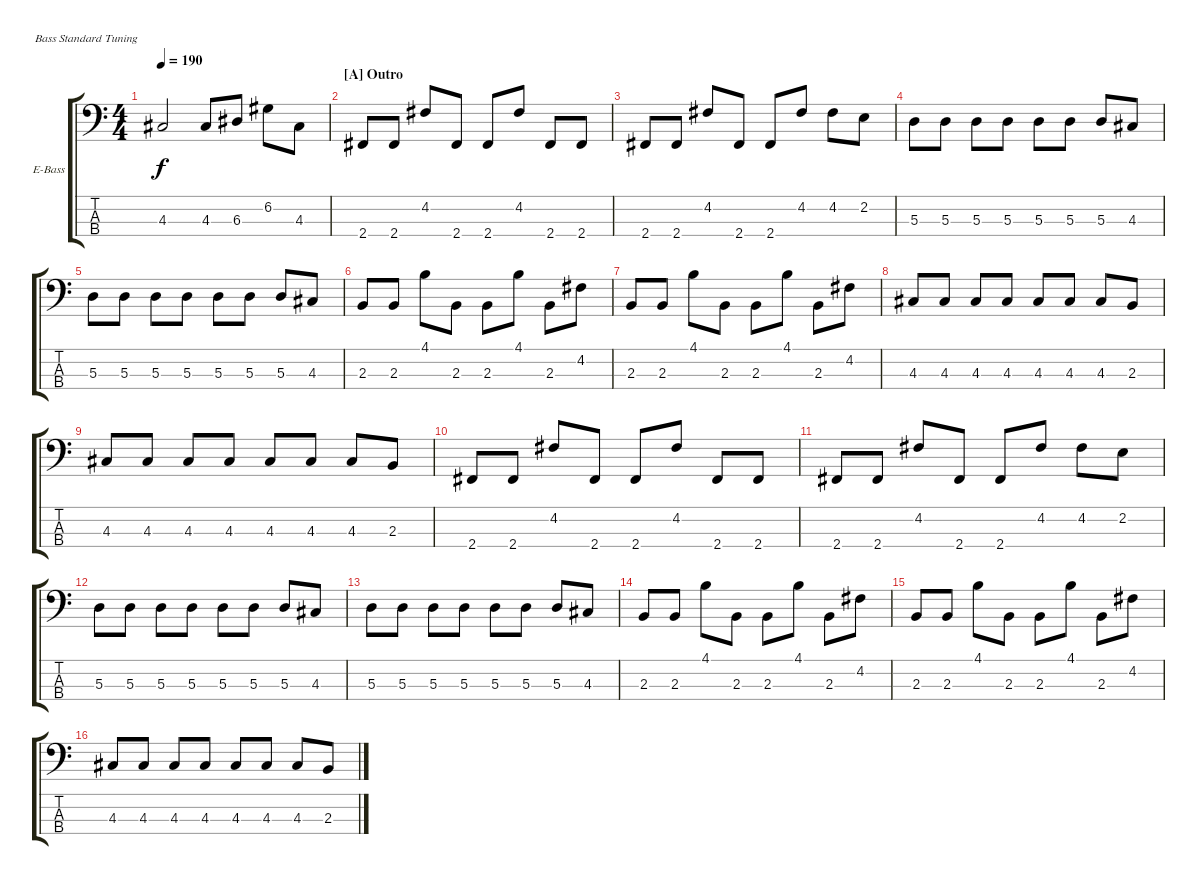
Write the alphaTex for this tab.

\bracketExtendMode groupsimilarinstruments
\firstSystemTrackNameOrientation horizontal
\otherSystemsTrackNameOrientation horizontal
\track ("Bass" "E-Bass") {instrument electricbassfinger}
\staff {score tabs}
\tuning (G2 D2 A1 E1)
\ts (4 4)
\tempo 190
\clef f4
\ks c
4.3.2{dy f} 4.3.8 6.3.8 6.2.8 4.3.8 |
\section ("A" "Outro")
2.4.8 2.4.8 4.2.8 2.4.8 2.4.8 4.2.8 2.4.8 2.4.8 |
2.4.8 2.4.8 4.2.8 2.4.8 2.4.8 4.2.8 4.2.8 2.2.8 |
5.3.8 5.3.8 5.3.8 5.3.8 5.3.8 5.3.8 5.3.8 4.3.8 |
5.3.8 5.3.8 5.3.8 5.3.8 5.3.8 5.3.8 5.3.8 4.3.8 |
2.3.8 2.3.8 4.1.8 2.3.8 2.3.8 4.1.8 2.3.8 4.2.8 |
2.3.8 2.3.8 4.1.8 2.3.8 2.3.8 4.1.8 2.3.8 4.2.8 |
4.3.8 4.3.8 4.3.8 4.3.8 4.3.8 4.3.8 4.3.8 2.3.8 |
4.3.8 4.3.8 4.3.8 4.3.8 4.3.8 4.3.8 4.3.8 2.3.8 |
2.4.8 2.4.8 4.2.8 2.4.8 2.4.8 4.2.8 2.4.8 2.4.8 |
2.4.8 2.4.8 4.2.8 2.4.8 2.4.8 4.2.8 4.2.8 2.2.8 |
5.3.8 5.3.8 5.3.8 5.3.8 5.3.8 5.3.8 5.3.8 4.3.8 |
5.3.8 5.3.8 5.3.8 5.3.8 5.3.8 5.3.8 5.3.8 4.3.8 |
2.3.8 2.3.8 4.1.8 2.3.8 2.3.8 4.1.8 2.3.8 4.2.8 |
2.3.8 2.3.8 4.1.8 2.3.8 2.3.8 4.1.8 2.3.8 4.2.8 |
4.3.8 4.3.8 4.3.8 4.3.8 4.3.8 4.3.8 4.3.8 2.3.8
